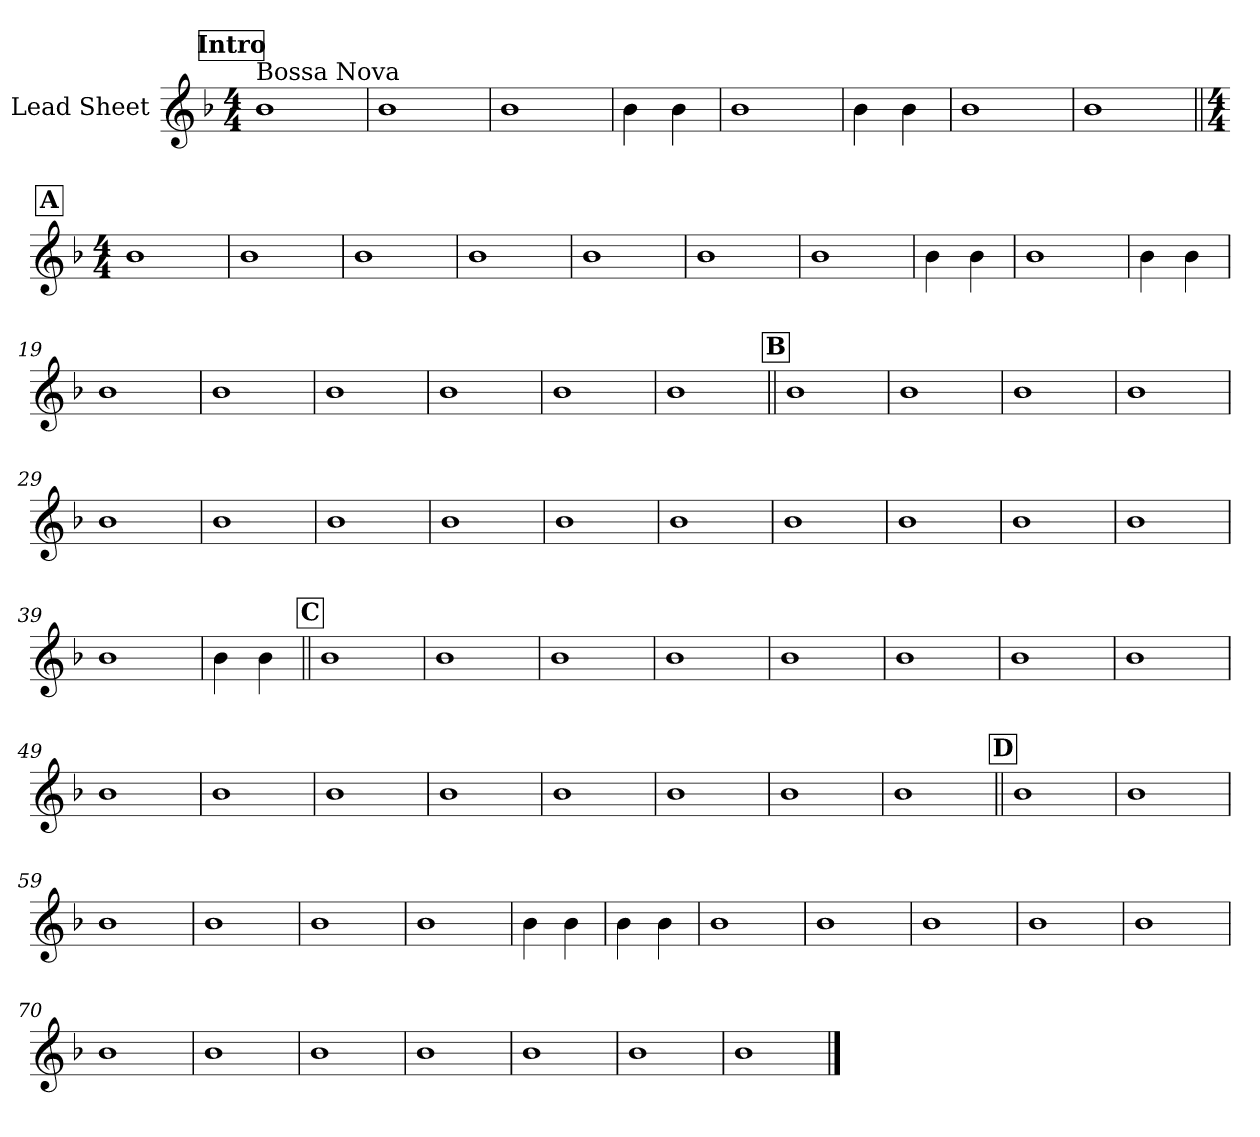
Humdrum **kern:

**kern
*part1
*staff1
*I"Lead Sheet
*clefG2
*k[b-]
*d:
*M4/4
!!LO:REH:place=s1:a:fs=14:t=Intro
=1
!LO:TX:a:t=Bossa Nova
1b-
=2
1b-
=3
1b-
=4
4b-\
4b-\
=5
1b-
=6
4b-\
4b-\
=7
1b-
=8
1b-
!!LO:LB:g=z
!!LO:REH:place=s1:a:fs=14:t=A
=9||
*M4/4
1b-
=10
1b-
=11
1b-
=12
1b-
=13
1b-
=14
1b-
=15
1b-
=16
4b-\
4b-\
!!LO:LB:g=z
=17
1b-
=18
4b-\
4b-\
=19
1b-
=20
1b-
=21
1b-
=22
1b-
=23
1b-
=24
1b-
!!LO:LB:g=z
!!LO:REH:place=s1:a:fs=14:t=B
=25||
1b-
=26
1b-
=27
1b-
=28
1b-
=29
1b-
=30
1b-
=31
1b-
=32
1b-
!!LO:LB:g=z
=33
1b-
=34
1b-
=35
1b-
=36
1b-
=37
1b-
=38
1b-
=39
1b-
=40
4b-\
4b-\
!!LO:LB:g=z
!!LO:REH:place=s1:a:fs=14:t=C
=41||
1b-
=42
1b-
=43
1b-
=44
1b-
=45
1b-
=46
1b-
=47
1b-
=48
1b-
!!LO:LB:g=z
=49
1b-
=50
1b-
=51
1b-
=52
1b-
=53
1b-
=54
1b-
=55
1b-
=56
1b-
!!LO:LB:g=z
!!LO:REH:place=s1:a:fs=14:t=D
=57||
1b-
=58
1b-
=59
1b-
=60
1b-
=61
1b-
=62
1b-
=63
4b-\
4b-\
=64
4b-\
4b-\
!!LO:LB:g=z
=65
1b-
=66
1b-
=67
1b-
=68
1b-
=69
1b-
=70
1b-
=71
1b-
=72
1b-
!!LO:LB:g=z
=73
1b-
=74
1b-
=75
1b-
=76
1b-
==
*-
